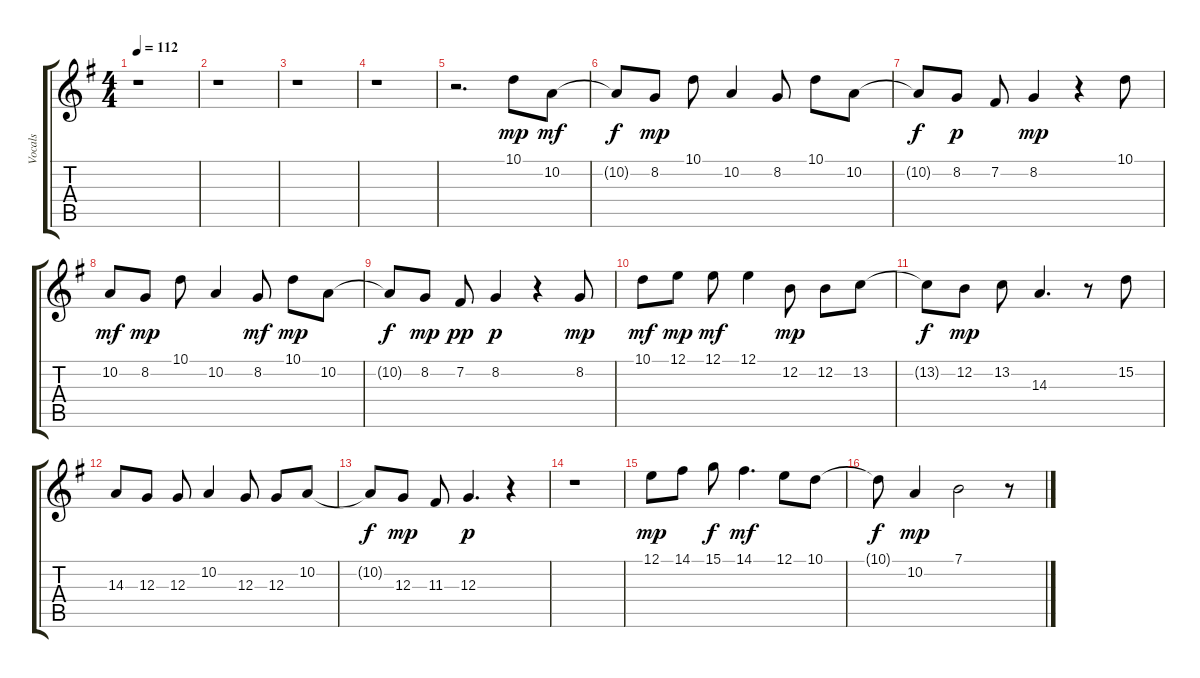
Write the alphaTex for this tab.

\track ("Vocals" "Vocals") {instrument harmonica}
\staff {score tabs}
\tuning (E4 B3 G3 D3 A2 E2) {hide}
\ts (4 4)
\tempo 112
\clef g2
\ks g
r.1{dy mp instrument harmonica} |
r.1 |
r.1 |
r.1 |
r.2{d} 10.1.8 10.2.8{dy mf} |
10.2{t}.8{dy f} 8.2.8{dy mp} 10.1.8 10.2.4 8.2.8 10.1.8 10.2.8 |
10.2{t}.8{dy f} 8.2.8{dy p} 7.2.8 8.2.4{dy mp} r.4 10.1.8 |
10.2.8{dy mf} 8.2.8{dy mp} 10.1.8 10.2.4 8.2.8{dy mf} 10.1.8{dy mp} 10.2.8 |
10.2{t}.8{dy f} 8.2.8{dy mp} 7.2.8{dy pp} 8.2.4{dy p} r.4 8.2.8{dy mp} |
10.1.8{dy mf} 12.1.8{dy mp} 12.1.8{dy mf} 12.1.4 12.2.8{dy mp} 12.2.8 13.2.8 |
13.2{t}.8{dy f} 12.2.8{dy mp} 13.2.8 14.3.4{d} r.8 15.2.8 |
14.3.8 12.3.8 12.3.8 10.2.4 12.3.8 12.3.8 10.2.8 |
10.2{t}.8{dy f} 12.3.8{dy mp} 11.3.8 12.3.4{d dy p} r.4 |
r.1 |
12.1.8{dy mp} 14.1.8 15.1.8{dy f} 14.1.4{d dy mf} 12.1.8 10.1.8 |
10.1{t}.8{dy f} 10.2.4{dy mp} 7.1.2 r.8
